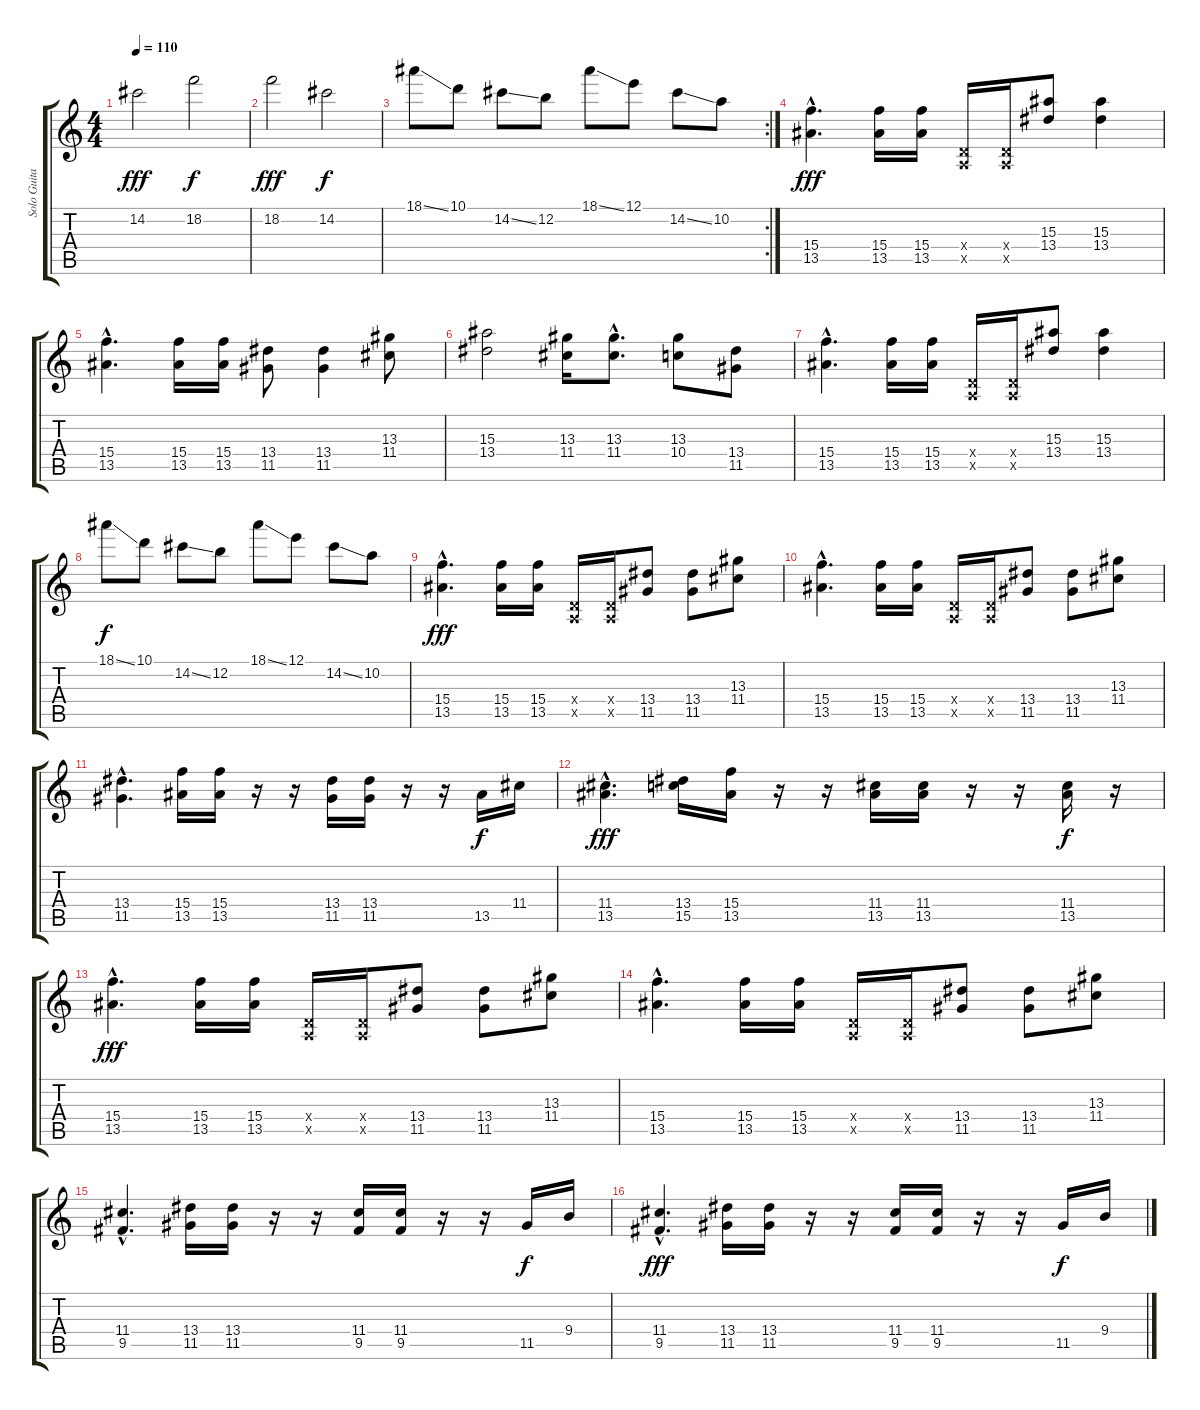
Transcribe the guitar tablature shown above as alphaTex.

\track ("Solo Guitar" "Solo Guita") {instrument overdrivenguitar}
\staff {score tabs}
\tuning (E4 B3 G3 D3 A2 E2) {hide}
\ts (4 4)
\tempo 110
\clef g2
\ks c
14.2.2{dy fff} 18.2.2{dy f} |
18.2.2{dy fff} 14.2.2{dy f} |
\rc 2
18.1{ss}.8 10.1.8 14.2{ss}.8 12.2.8 18.1{ss}.8 12.1.8 14.2{ss}.8 10.2.8 |
(15.4{hac} 13.5{hac}).4{d dy fff} (15.4 13.5).16 (15.4 13.5).16 (0.4{x} 0.5{x}).16 (0.4{x} 0.5{x}).16 (15.3 13.4).8 (15.3 13.4).4 |
(15.4{hac} 13.5{hac}).4{d} (15.4 13.5).16 (15.4 13.5).16 (13.4 11.5).8 (13.4 11.5).4 (13.3 11.4).8 |
(15.3 13.4).2 (13.3 11.4).16 (13.3{hac} 11.4{hac}).8{d} (13.3 10.4).8 (13.4 11.5).8 |
(15.4{hac} 13.5{hac}).4{d} (15.4 13.5).16 (15.4 13.5).16 (0.4{x} 0.5{x}).16 (0.4{x} 0.5{x}).16 (15.3 13.4).8 (15.3 13.4).4 |
18.1{ss}.8{dy f} 10.1.8 14.2{ss}.8 12.2.8 18.1{ss}.8 12.1.8 14.2{ss}.8 10.2.8 |
(15.4{hac} 13.5{hac}).4{d dy fff} (15.4 13.5).16 (15.4 13.5).16 (0.4{x} 0.5{x}).16 (0.4{x} 0.5{x}).16 (13.4 11.5).8 (13.4 11.5).8 (13.3 11.4).8 |
(15.4{hac} 13.5{hac}).4{d} (15.4 13.5).16 (15.4 13.5).16 (0.4{x} 0.5{x}).16 (0.4{x} 0.5{x}).16 (13.4 11.5).8 (13.4 11.5).8 (13.3 11.4).8 |
(13.4{hac} 11.5{hac}).4{d} (15.4 13.5).16 (15.4 13.5).16 r.16 r.16 (13.4 11.5).16 (13.4 11.5).16 r.16 r.16 13.5.16{dy f} 11.4.16 |
(11.4{hac} 13.5{hac}).4{d dy fff} (13.4 15.5).16 (15.4 13.5).16 r.16 r.16 (11.4 13.5).16 (11.4 13.5).16 r.16 r.16 (11.4 13.5).16{dy f} r.16 |
(15.4{hac} 13.5{hac}).4{d dy fff} (15.4 13.5).16 (15.4 13.5).16 (0.4{x} 0.5{x}).16 (0.4{x} 0.5{x}).16 (13.4 11.5).8 (13.4 11.5).8 (13.3 11.4).8 |
(15.4{hac} 13.5{hac}).4{d} (15.4 13.5).16 (15.4 13.5).16 (0.4{x} 0.5{x}).16 (0.4{x} 0.5{x}).16 (13.4 11.5).8 (13.4 11.5).8 (13.3 11.4).8 |
(11.4{hac} 9.5{hac}).4{d} (13.4 11.5).16 (13.4 11.5).16 r.16 r.16 (11.4 9.5).16 (11.4 9.5).16 r.16 r.16 11.5.16{dy f} 9.4.16 |
(11.4{hac} 9.5{hac}).4{d dy fff} (13.4 11.5).16 (13.4 11.5).16 r.16 r.16 (11.4 9.5).16 (11.4 9.5).16 r.16 r.16 11.5.16{dy f} 9.4.16
